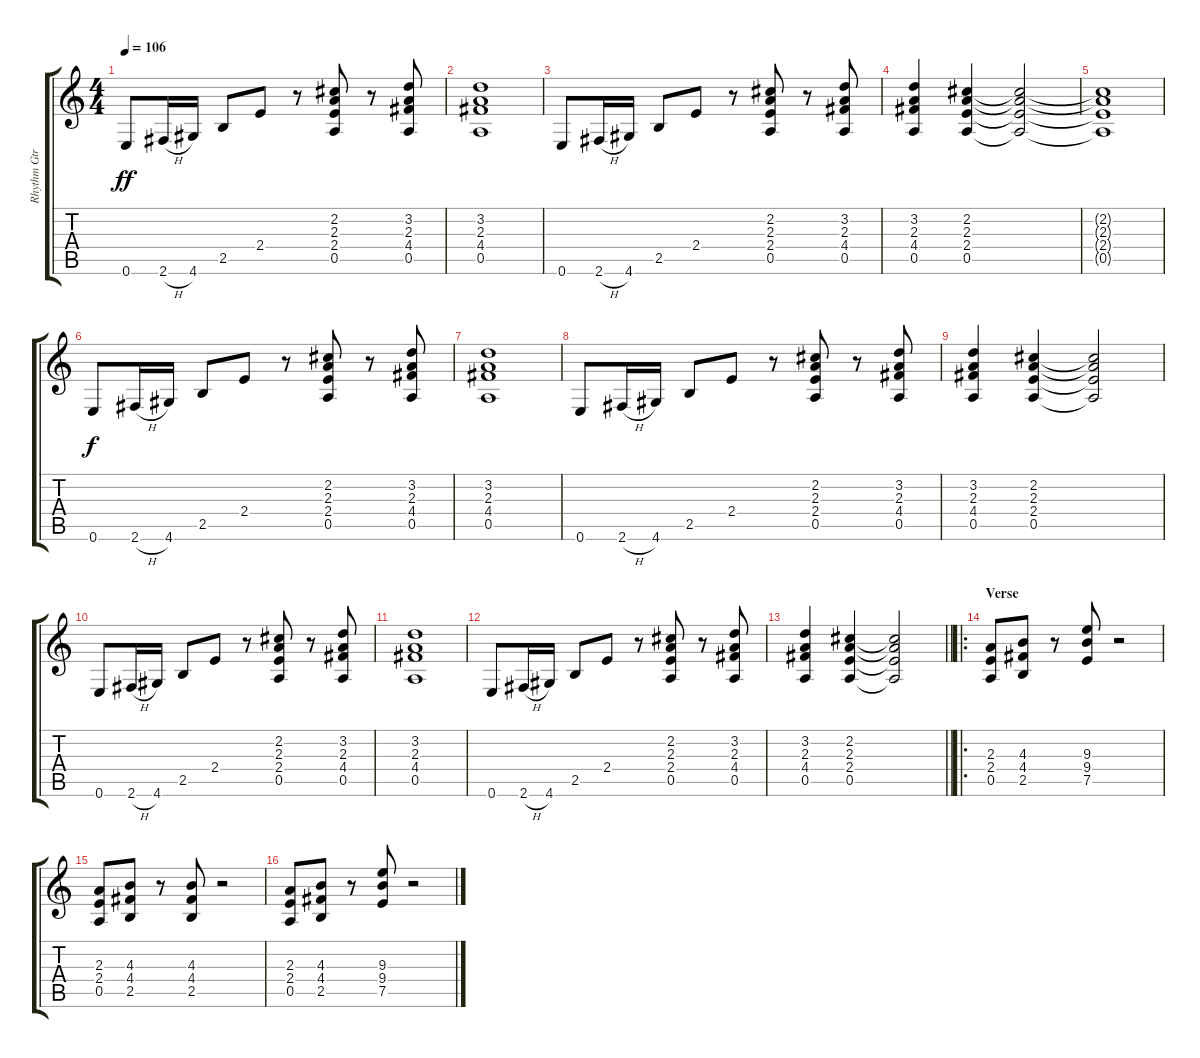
\track ("Rhythm Gtr" "Rhythm Gtr") {instrument distortionguitar}
\staff {score tabs}
\tuning (E4 B3 G3 D3 A2 E2) {hide}
\ts (4 4)
\tempo 106
\clef g2
\ks c
0.6.8{dy ff instrument distortionguitar} 2.6{h}.16 4.6.16 2.5.8 2.4.8 r.8 (2.2 2.3 2.4 0.5).8 r.8 (3.2 2.3 4.4 0.5).8 |
(3.2 2.3 4.4 0.5).1 |
0.6.8 2.6{h}.16 4.6.16 2.5.8 2.4.8 r.8 (2.2 2.3 2.4 0.5).8 r.8 (3.2 2.3 4.4 0.5).8 |
(3.2 2.3 4.4 0.5).4 (2.2 2.3 2.4 0.5).4 (2.2{t} 2.3{t} 2.4{t} 0.5{t}).2 |
(2.2{t} 2.3{t} 2.4{t} 0.5{t}).1 |
0.6.8{dy f} 2.6{h}.16 4.6.16 2.5.8 2.4.8 r.8 (2.2 2.3 2.4 0.5).8 r.8 (3.2 2.3 4.4 0.5).8 |
(3.2 2.3 4.4 0.5).1 |
0.6.8 2.6{h}.16 4.6.16 2.5.8 2.4.8 r.8 (2.2 2.3 2.4 0.5).8 r.8 (3.2 2.3 4.4 0.5).8 |
(3.2 2.3 4.4 0.5).4 (2.2 2.3 2.4 0.5).4 (2.2{t} 2.3{t} 2.4{t} 0.5{t}).2 |
0.6.8 2.6{h}.16 4.6.16 2.5.8 2.4.8 r.8 (2.2 2.3 2.4 0.5).8 r.8 (3.2 2.3 4.4 0.5).8 |
(3.2 2.3 4.4 0.5).1 |
0.6.8 2.6{h}.16 4.6.16 2.5.8 2.4.8 r.8 (2.2 2.3 2.4 0.5).8 r.8 (3.2 2.3 4.4 0.5).8 |
\barLineRight lightlight
(3.2 2.3 4.4 0.5).4 (2.2 2.3 2.4 0.5).4 (2.2{t} 2.3{t} 2.4{t} 0.5{t}).2 |
\ro
\section ("" "Verse")
(2.3 2.4 0.5).8 (4.3 4.4 2.5).8 r.8 (9.3 9.4 7.5).8 r.2 |
(2.3 2.4 0.5).8 (4.3 4.4 2.5).8 r.8 (4.3 4.4 2.5).8 r.2 |
(2.3 2.4 0.5).8 (4.3 4.4 2.5).8 r.8 (9.3 9.4 7.5).8 r.2
